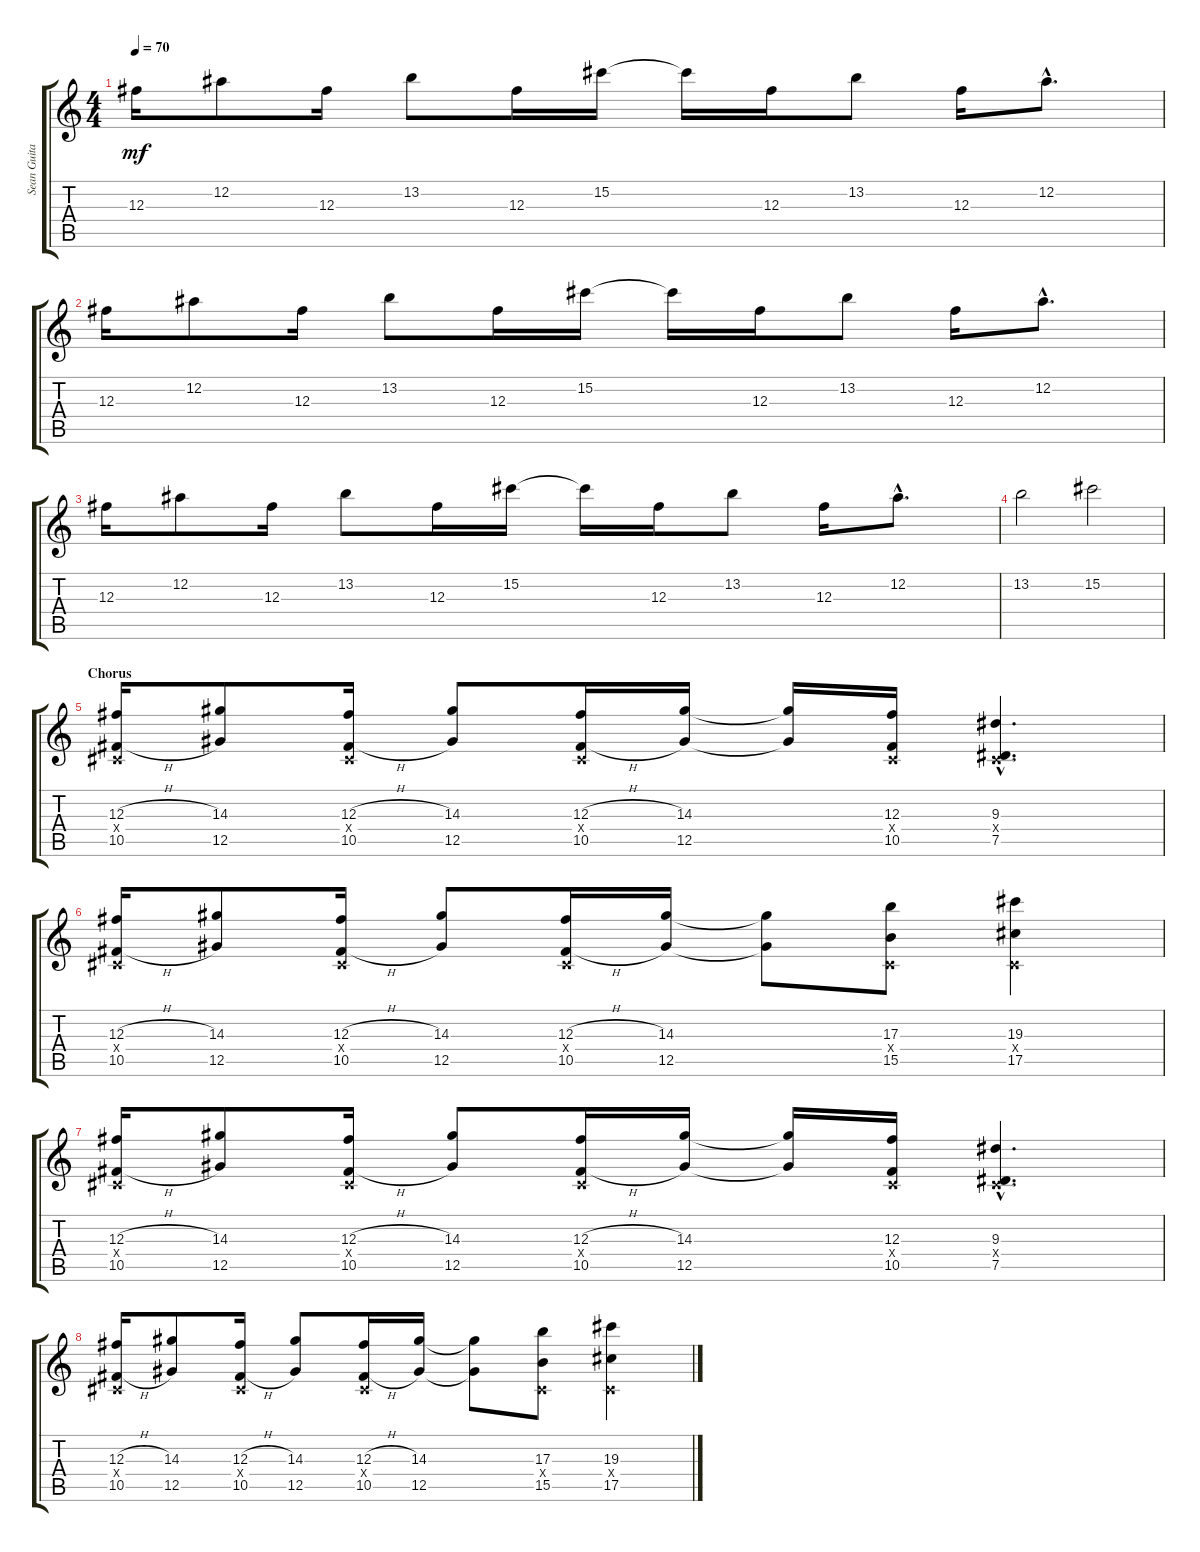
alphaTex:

\track ("Sean Guitar" "Sean Guita") {instrument distortionguitar}
\staff {score tabs}
\tuning (Eb4 Bb3 Gb3 Db3 Ab2 Eb2) {hide}
\ts (4 4)
\tempo 70
\clef g2
\ks c
12.3.16{dy mf} 12.2.8 12.3.16 13.2.8 12.3.16 15.2.16 15.2{t}.16 12.3.16 13.2.8 12.3.16 12.2{hac}.8{d} |
12.3.16 12.2.8 12.3.16 13.2.8 12.3.16 15.2.16 15.2{t}.16 12.3.16 13.2.8 12.3.16 12.2{hac}.8{d} |
12.3.16 12.2.8 12.3.16 13.2.8 12.3.16 15.2.16 15.2{t}.16 12.3.16 13.2.8 12.3.16 12.2{hac}.8{d} |
13.2.2 15.2.2 |
\section ("" "Chorus")
(12.3{h} 0.4{x} 10.5{h}).16{volume 10} (14.3 12.5).8 (12.3{h} 0.4{x} 10.5{h}).16 (14.3 12.5).8 (12.3{h} 0.4{x} 10.5{h}).16 (14.3 12.5).16 (14.3{t} 12.5{t}).16 (12.3 0.4{x} 10.5).16 (9.3{hac} 0.4{hac x} 7.5{hac}).4{d} |
(12.3{h} 0.4{x} 10.5{h}).16 (14.3 12.5).8 (12.3{h} 0.4{x} 10.5{h}).16 (14.3 12.5).8 (12.3{h} 0.4{x} 10.5{h}).16 (14.3 12.5).16 (14.3{t} 12.5{t}).8 (17.3 0.4{x} 15.5).8 (19.3 0.4{x} 17.5).4 |
(12.3{h} 0.4{x} 10.5{h}).16 (14.3 12.5).8 (12.3{h} 0.4{x} 10.5{h}).16 (14.3 12.5).8 (12.3{h} 0.4{x} 10.5{h}).16 (14.3 12.5).16 (14.3{t} 12.5{t}).16 (12.3 0.4{x} 10.5).16 (9.3{hac} 0.4{hac x} 7.5{hac}).4{d} |
(12.3{h} 0.4{x} 10.5{h}).16 (14.3 12.5).8 (12.3{h} 0.4{x} 10.5{h}).16 (14.3 12.5).8 (12.3{h} 0.4{x} 10.5{h}).16 (14.3 12.5).16 (14.3{t} 12.5{t}).8 (17.3 0.4{x} 15.5).8 (19.3 0.4{x} 17.5).4
